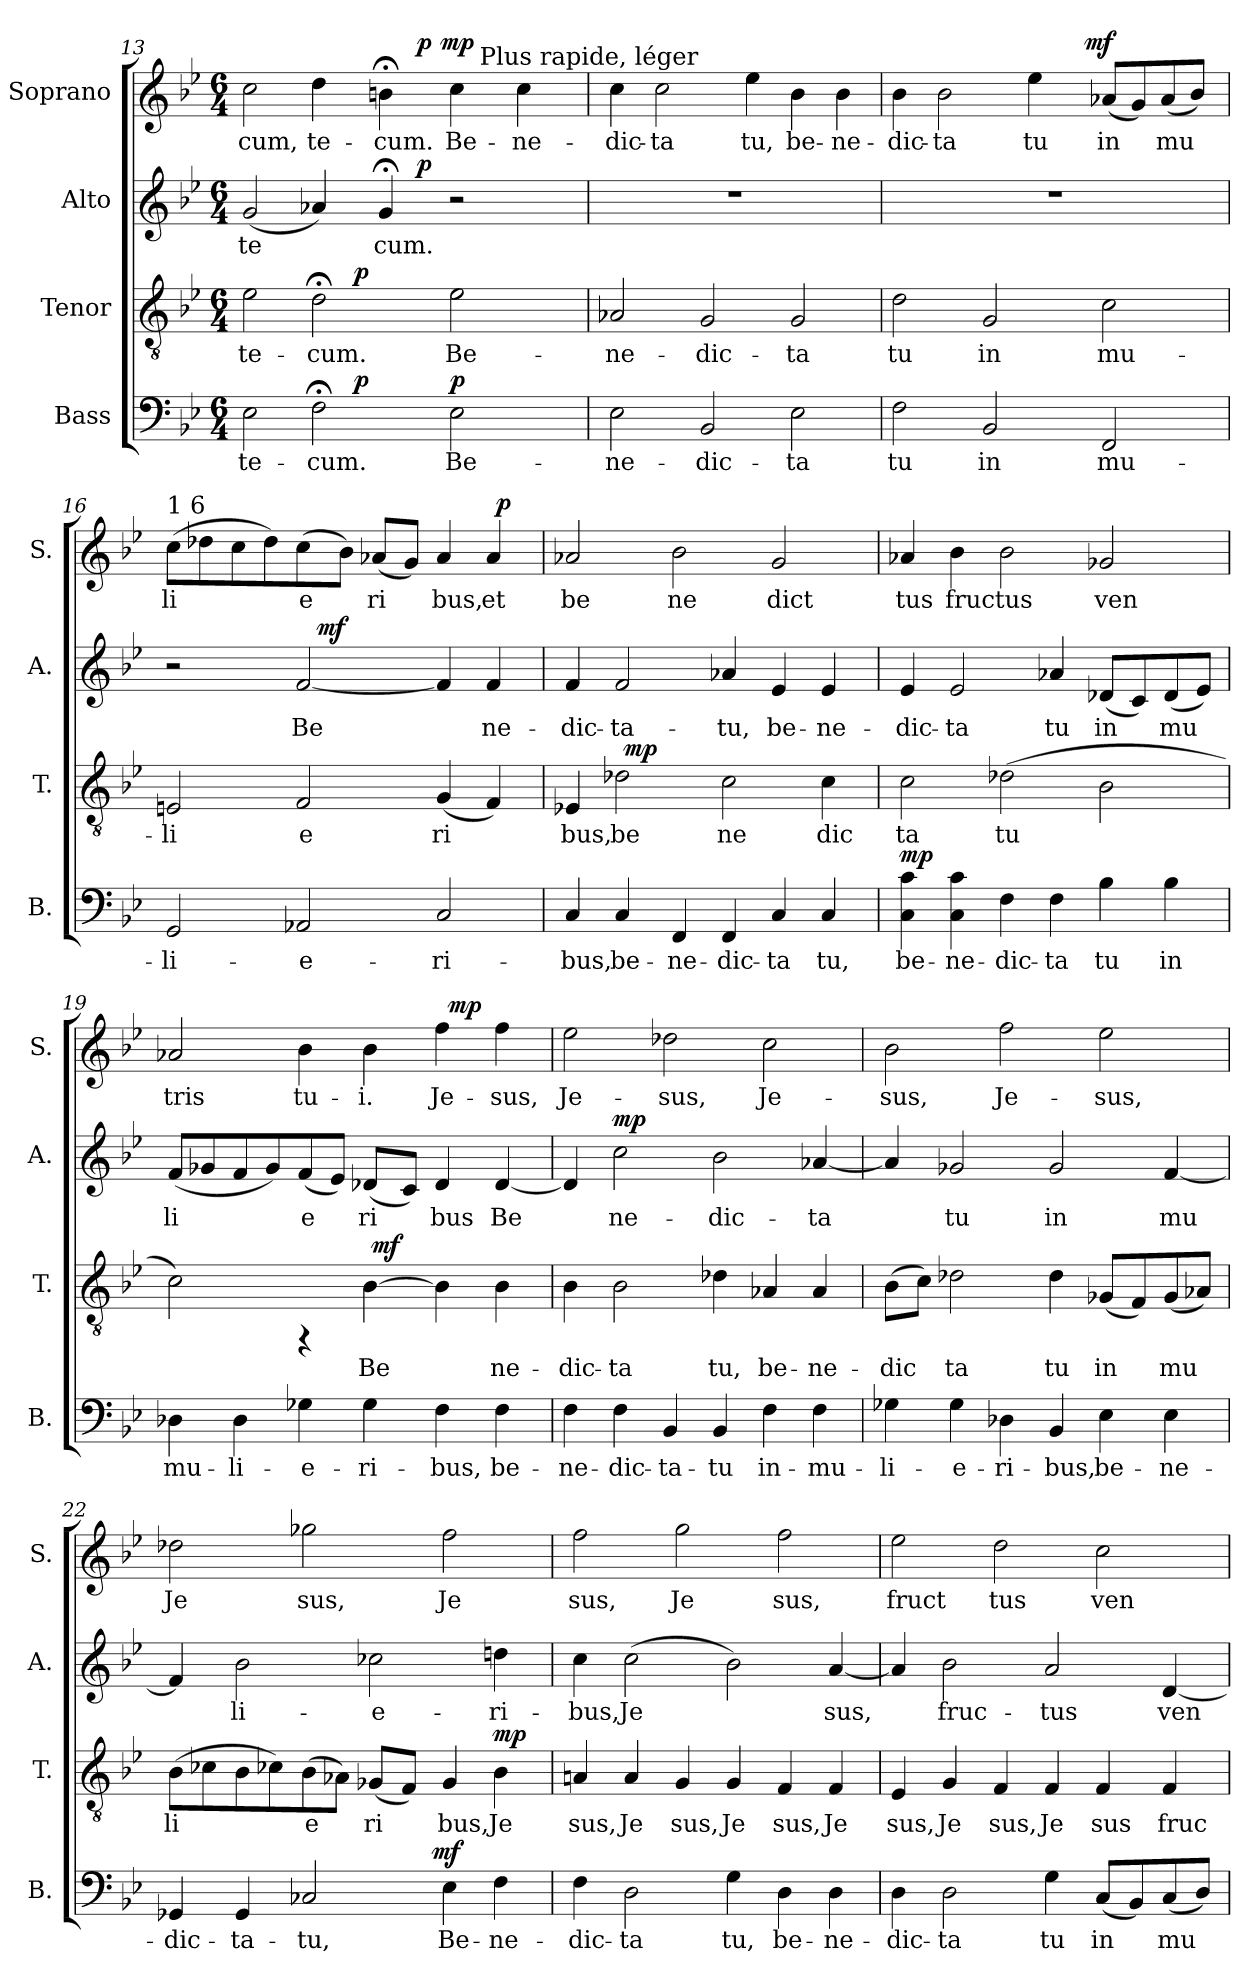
**kern	**text	**dynam	**kern	**text	**dynam	**kern	**text	**dynam	**kern	**text	**dynam
*part4	*part4	*part4	*part3	*part3	*part3	*part2	*part2	*part2	*part1	*part1	*part1
*staff4	*staff4	*staff4	*staff3	*staff3	*staff3	*staff2	*staff2	*staff2	*staff1	*staff1	*staff1
*I"Bass	*	*	*I"Tenor	*	*	*I"Alto	*	*	*I"Soprano	*	*
*I'B.	*	*	*I'T.	*	*	*I'A.	*	*	*I'S.	*	*
!!LO:PB:g=z
*clefF4	*	*	*clefGv2	*	*	*clefG2	*	*	*clefG2	*	*
*k[b-e-]	*	*	*k[b-e-]	*	*	*k[b-e-]	*	*	*k[b-e-]	*	*
*B-:	*	*	*B-:	*	*	*B-:	*	*	*B-:	*	*
*M6/4	*	*	*M6/4	*	*	*M6/4	*	*	*M6/4	*	*
=13	=13	=13	=13	=13	=13	=13	=13	=13	=13	=13	=13
!	!LO:LY:b:cj	!	!	!LO:LY:b:cj	!	!	!LO:LY:b:cj	!	!	!LO:LY:b:cj	!
*^	*	*	*^	*	*	*^	*	*	*^	*	*
*	*	*	*	*	*	*	*	*	*	*	*	*	*^	*	*
*	*	*	*	*	*	*	*	*	*	*	*	*	*	*^	*	*
2E-\	2ryy	te-	.	2e-\	2ryy	te-	.	(<2g/	2ryy	te-	.	2cc\	2ryy	2ryy	1ryy	cum,	.
!	!	!LO:LY:b:cj	!	!	!	!LO:LY:b:cj	!	!	!	!LO:LY:b:cj	!	!	!	!	!	!LO:LY:b:cj	!
2F;<\	8ryy	-cum.	.	2d;<\	8ryy	-cum.	.	4a-X/)	4ryy	--	.	4dd\	4ryy	4ryy	.	te-	.
.	32ryy	.	.	.	32ryy	.	.	.	.	.	.	.	.	.	.	.	.
!	!	!	!LO:DY:a	!	!	!	!LO:DY:a	!	!	!	!	!	!	!	!	!	!
.	2ryy	.	p	.	2ryy	.	p	.	.	.	.	.	.	.	.	.	.
!	!	!	!	!	!	!	!	!	!	!LO:LY:b:cj	!	!	!	!	!	!LO:LY:b:cj	!
.	.	.	.	.	.	.	.	4g;</	8ryy	-cum.	.	4bn;<\	8ryy	8...ryy	.	-cum.	.
.	.	.	.	.	.	.	.	.	64ryy	.	.	.	64ryy	.	.	.	.
!	!	!	!	!	!	!	!	!	!	!	!LO:DY:a	!	!	!	!	!	!LO:DY:a
.	.	.	.	.	.	.	.	.	2ryy	.	p	.	2ryy	.	.	.	p
!	!	!	!	!	!	!	!	!	!	!	!	!	!	!	!	!	!LO:DY:a
.	.	.	.	.	.	.	.	.	.	.	.	.	.	2ryy	.	.	mp
!	!	!LO:LY:b:cj	!LO:DY:a	!	!	!LO:LY:b:cj	!	!	!	!	!	!	!	!	!	!LO:LY:b:cj	!
2E-\	.	Be-	p	2e-\	.	Be-	.	2r	.	.	.	4cc\	.	.	8ryy	Be-	.
*	*	*	*	*	*	*	*	*	*	*	*	*MM72	*	*	*	*	*
!	!	!	!	!	!	!	!	!	!	!	!	!	!	!	!LO:TX:a:t=Plus rapide, léger	!	!
.	.	.	.	.	.	.	.	.	.	.	.	.	.	.	4.ryy	.	.
.	4ryy	.	.	.	4ryy	.	.	.	.	.	.	.	.	.	.	.	.
!	!	!	!	!	!	!	!	!	!	!	!	!	!	!	!	!LO:LY:b:cj	!
.	.	.	.	.	.	.	.	.	.	.	.	4cc\	.	.	.	-ne-	.
.	.	.	.	.	.	.	.	.	16..ryy	.	.	.	16..ryy	.	.	.	.
.	16.ryy	.	.	.	16.ryy	.	.	.	.	.	.	.	.	.	.	.	.
.	.	.	.	.	.	.	.	.	.	.	.	.	.	64ryy	.	.	.
=14	=14	=14	=14	=14	=14	=14	=14	=14	=14	=14	=14	=14	=14	=14	=14	=14	=14
!	!	!LO:LY:b:cj	!	!	!	!LO:LY:b:cj	!	!	!	!	!	!	!	!	!	!LO:LY:b:cj	!
*v	*v	*	*	*	*	*	*	*v	*v	*	*	*v	*v	*v	*v	*	*
*	*	*	*v	*v	*	*	*	*	*	*	*	*
2E-\	-ne-	.	2A-X/	-ne-	.	1.r	.	.	4cc\	-dic-	.
!	!	!	!	!	!	!	!	!	!	!LO:LY:b:cj	!
.	.	.	.	.	.	.	.	.	2cc\	-ta	.
!	!LO:LY:b:cj	!	!	!LO:LY:b:cj	!	!	!	!	!	!	!
2BB-/	-dic-	.	2G/	-dic-	.	.	.	.	.	.	.
!	!	!	!	!	!	!	!	!	!	!LO:LY:b:cj	!
.	.	.	.	.	.	.	.	.	4ee-\	tu,	.
!	!LO:LY:b:cj	!	!	!LO:LY:b:cj	!	!	!	!	!	!LO:LY:b:cj	!
2E-\	-ta	.	2G/	-ta	.	.	.	.	4b-\	be-	.
!	!	!	!	!	!	!	!	!	!	!LO:LY:b:cj	!
.	.	.	.	.	.	.	.	.	4b-\	-ne-	.
=15	=15	=15	=15	=15	=15	=15	=15	=15	=15	=15	=15
!	!LO:LY:b:cj	!	!	!LO:LY:b:cj	!	!	!	!	!	!LO:LY:b:cj	!
*	*	*	*	*	*	*	*	*	*^	*	*
2F\	tu	.	2d\	tu	.	1.r	.	.	4b-\	2ryy	-dic-	.
!	!	!	!	!	!	!	!	!	!	!	!LO:LY:b:cj	!
.	.	.	.	.	.	.	.	.	2b-\	.	-ta	.
!	!LO:LY:b:cj	!	!	!LO:LY:b:cj	!	!	!	!	!	!	!	!
2BB-/	in	.	2G/	in	.	.	.	.	.	4ryy	.	.
!	!	!	!	!	!	!	!	!	!	!	!LO:LY:b:cj	!
.	.	.	.	.	.	.	.	.	4ee-\	8ryy	tu	.
.	.	.	.	.	.	.	.	.	.	16ryy	.	.
.	.	.	.	.	.	.	.	.	.	64ryy	.	.
!	!	!	!	!	!	!	!	!	!	!	!	!LO:DY:a
.	.	.	.	.	.	.	.	.	.	2ryy	.	mf
!	!LO:LY:b:cj	!	!	!LO:LY:b:cj	!	!	!	!	!	!	!LO:LY:b:cj	!
2FF/	mu-	.	2c\	mu-	.	.	.	.	(<8a-X/L	.	in	.
!	!	!	!	!	!	!	!	!	!	!	!LO:LY:b:cj	!
.	.	.	.	.	.	.	.	.	8g/)	.	.	.
!	!	!	!	!	!	!	!	!	!	!	!LO:LY:b:cj	!
.	.	.	.	.	.	.	.	.	(<8a-/	.	mu-	.
!	!	!	!	!	!	!	!	!	!	!	!LO:LY:b:cj	!
.	.	.	.	.	.	.	.	.	8b-/J)	.	--	.
.	.	.	.	.	.	.	.	.	.	32.ryy	.	.
!!LO:PB:g=z	!!
=16	=16	=16	=16	=16	=16	=16	=16	=16	=16	=16	=16	=16
!	!	!	!	!	!	!	!	!	!LO:TX:a:t=1 6	!	!	!
!	!LO:LY:b:cj	!	!	!LO:LY:b:cj	!	!	!	!	!	!	!LO:LY:b:cj	!
*	*	*	*	*	*	*^	*	*	*	*	*	*
2GG/	-li-	.	2En/	-li	.	2r	2ryy	.	.	(>8cc\L	1ryy	-li	.
!	!	!	!	!	!	!	!	!	!	!	!	!LO:LY:b:cj	!
.	.	.	.	.	.	.	.	.	.	8dd-X\	.	.	.
!	!	!	!	!	!	!	!	!	!	!	!	!LO:LY:b:cj	!
.	.	.	.	.	.	.	.	.	.	8cc\	.	.	.
!	!	!	!	!	!	!	!	!	!	!	!	!LO:LY:b:cj	!
.	.	.	.	.	.	.	.	.	.	8dd-\)	.	.	.
!	!LO:LY:b:cj	!	!	!LO:LY:b:cj	!	!	!	!LO:LY:b:cj	!	!	!	!LO:LY:b:cj	!
2AA-X/	-e-	.	2F/	e	.	[<2f/	16ryy	Be-	.	(>8cc\	.	e	.
!	!	!	!	!	!	!	!	!	!LO:DY:a	!	!	!	!
.	.	.	.	.	.	.	2...ryy	.	mf	.	.	.	.
!	!	!	!	!	!	!	!	!	!	!	!	!LO:LY:b:cj	!
.	.	.	.	.	.	.	.	.	.	8b-\J)	.	.	.
!	!	!	!	!	!	!	!	!	!	!	!	!LO:LY:b:cj	!
.	.	.	.	.	.	.	.	.	.	(<8a-X/L	.	ri	.
!	!	!	!	!	!	!	!	!	!	!	!	!LO:LY:b:cj	!
.	.	.	.	.	.	.	.	.	.	8g/J)	.	.	.
!	!LO:LY:b:cj	!	!	!LO:LY:b:cj	!	!	!	!LO:LY:b:cj	!	!	!	!LO:LY:b:cj	!
2C/	-ri-	.	(<4G/	ri	.	4f/]	.	--	.	4a-/	4ryy	bus,	.
!	!	!	!	!LO:LY:b:cj	!	!	!	!LO:LY:b:cj	!	!	!	!LO:LY:b:cj	!
.	.	.	4F/)	.	.	4f/	.	-ne-	.	4a-/	64ryy	et	.
!	!	!	!	!	!	!	!	!	!	!	!	!	!LO:DY:a
.	.	.	.	.	.	.	.	.	.	.	8...ryy	.	p
=17	=17	=17	=17	=17	=17	=17	=17	=17	=17	=17	=17	=17	=17
!	!LO:LY:b:cj	!	!	!LO:LY:b:cj	!	!	!	!LO:LY:b:cj	!	!	!	!LO:LY:b:cj	!
*	*	*	*	*	*	*v	*v	*	*	*	*	*	*
*	*	*	*^	*	*	*	*	*	*v	*v	*	*
4C/	-bus,	.	4E-X/	4ryy	bus,	.	4f/	-dic-	.	2a-X/	be	.
!	!LO:LY:b:cj	!	!	!	!LO:LY:b:cj	!	!	!LO:LY:b:cj	!	!	!	!
4C/	be-	.	2d-X\	64ryy	be	.	2f/	-ta-	.	.	.	.
!	!	!	!	!	!	!LO:DY:a	!	!	!	!	!	!
.	.	.	.	1ryy	.	mp	.	.	.	.	.	.
!	!LO:LY:b:cj	!	!	!	!	!	!	!	!	!	!LO:LY:b:cj	!
4FF/	-ne-	.	.	.	.	.	.	.	.	2b-\	ne	.
!	!LO:LY:b:cj	!	!	!	!LO:LY:b:cj	!	!	!LO:LY:b:cj	!	!	!	!
4FF/	-dic-	.	2c\	.	ne	.	4a-X/	-tu,	.	.	.	.
!	!LO:LY:b:cj	!	!	!	!	!	!	!LO:LY:b:cj	!	!	!LO:LY:b:cj	!
4C/	-ta	.	.	.	.	.	4e-/	be-	.	2g/	dict	.
!	!LO:LY:b:cj	!	!	!	!LO:LY:b:cj	!	!	!LO:LY:b:cj	!	!	!	!
4C/	tu,	.	4c\	.	dic	.	4e-/	-ne-	.	.	.	.
.	.	.	.	8...ryy	.	.	.	.	.	.	.	.
=18	=18	=18	=18	=18	=18	=18	=18	=18	=18	=18	=18	=18
!	!LO:LY:b:cj	!LO:DY:a	!	!	!LO:LY:b:cj	!	!	!LO:LY:b:cj	!	!	!LO:LY:b:cj	!
*	*	*	*v	*v	*	*	*	*	*	*	*	*
4c\ 4C\	be-	mp	2c\	ta	.	4e-/	-dic-	.	4a-X/	tus	.
!	!LO:LY:b:cj	!	!	!	!	!	!LO:LY:b:cj	!	!	!LO:LY:b:cj	!
4c\ 4C\	-ne-	.	.	.	.	2e-/	-ta	.	4b-\	fruc	.
!	!LO:LY:b:cj	!	!	!LO:LY:b:cj	!	!	!	!	!	!LO:LY:b:cj	!
4F\	-dic-	.	(>2d-X\	tu	.	.	.	.	2b-\	tus	.
!	!LO:LY:b:cj	!	!	!	!	!	!LO:LY:b:cj	!	!	!	!
4F\	-ta	.	.	.	.	4a-X/	tu	.	.	.	.
!	!LO:LY:b:cj	!	!	!LO:LY:b:cj	!	!	!LO:LY:b:cj	!	!	!LO:LY:b:cj	!
4B-\	tu	.	2B-\	.	.	(<8d-X/L	in	.	2g-X/	ven	.
!	!	!	!	!	!	!	!LO:LY:b:cj	!	!	!	!
.	.	.	.	.	.	8c/)	.	.	.	.	.
!	!LO:LY:b:cj	!	!	!	!	!	!LO:LY:b:cj	!	!	!	!
4B-\	in	.	.	.	.	(<8d-/	mu-	.	.	.	.
!	!	!	!	!	!	!	!LO:LY:b:cj	!	!	!	!
.	.	.	.	.	.	8e-/J)	--	.	.	.	.
!!LO:PB:g=z
=19	=19	=19	=19	=19	=19	=19	=19	=19	=19	=19	=19
!	!LO:LY:b:cj	!	!	!LO:LY:b:cj	!	!	!LO:LY:b:cj	!	!	!LO:LY:b:cj	!
*	*	*	*^	*	*	*	*	*	*^	*	*
4D-X\	mu-	.	2c\)	2ryy	.	.	(<8f/L	-li-	.	2a-X/	1ryy	tris	.
!	!	!	!	!	!	!	!	!LO:LY:b:cj	!	!	!	!	!
.	.	.	.	.	.	.	8g-X/	--	.	.	.	.	.
!	!LO:LY:b:cj	!	!	!	!	!	!	!LO:LY:b:cj	!	!	!	!	!
4D-\	-li-	.	.	.	.	.	8f/	--	.	.	.	.	.
!	!	!	!	!	!	!	!	!LO:LY:b:cj	!	!	!	!	!
.	.	.	.	.	.	.	8g-/)	--	.	.	.	.	.
!	!LO:LY:b:cj	!	!	!	!	!	!	!LO:LY:b:cj	!	!	!	!LO:LY:b:cj	!
4G-X\	-e-	.	4rFF	4ryy	.	.	(<8f/	-e-	.	4b-\	.	tu-	.
!	!	!	!	!	!	!	!	!LO:LY:b:cj	!	!	!	!	!
.	.	.	.	.	.	.	8e-/J)	--	.	.	.	.	.
!	!LO:LY:b:cj	!	!	!	!LO:LY:b:cj	!	!	!LO:LY:b:cj	!	!	!	!LO:LY:b:cj	!
4G-\	-ri-	.	[>4B-\	64ryy	Be	.	(<8d-X/L	-ri-	.	4b-\	.	-i.	.
!	!	!	!	!	!	!LO:DY:a	!	!	!	!	!	!	!
.	.	.	.	2ryy	.	mf	.	.	.	.	.	.	.
!	!	!	!	!	!	!	!	!LO:LY:b:cj	!	!	!	!	!
.	.	.	.	.	.	.	8c/J)	--	.	.	.	.	.
!	!LO:LY:b:cj	!	!	!	!LO:LY:b:cj	!	!	!LO:LY:b:cj	!	!	!	!LO:LY:b:cj	!
4F\	-bus,	.	4B-\]	.	.	.	4d-/	-bus	.	4ff\	32ryy	Je-	.
!	!	!	!	!	!	!	!	!	!	!	!	!	!LO:DY:a
.	.	.	.	.	.	.	.	.	.	.	4...ryy	.	mp
!	!LO:LY:b:cj	!	!	!	!LO:LY:b:cj	!	!	!LO:LY:b:cj	!	!	!	!LO:LY:b:cj	!
4F\	be-	.	4B-\	.	ne-	.	[<4d-/	Be-	.	4ff\	.	-sus,	.
.	.	.	.	8...ryy	.	.	.	.	.	.	.	.	.
=20	=20	=20	=20	=20	=20	=20	=20	=20	=20	=20	=20	=20	=20
!	!LO:LY:b:cj	!	!	!	!LO:LY:b:cj	!	!	!LO:LY:b:cj	!	!	!	!LO:LY:b:cj	!
*	*	*	*v	*v	*	*	*	*	*	*v	*v	*	*
4F\	-ne-	.	4B-\	-dic-	.	4d-/]	--	.	2ee-\	Je-	.
!	!LO:LY:b:cj	!	!	!LO:LY:b:cj	!	!	!LO:LY:b:cj	!LO:DY:a	!	!	!
4F\	-dic-	.	2B-\	-ta	.	2cc\	-ne-	mp	.	.	.
!	!LO:LY:b:cj	!	!	!	!	!	!	!	!	!LO:LY:b:cj	!
4BB-/	-ta-	.	.	.	.	.	.	.	2dd-X\	-sus,	.
!	!LO:LY:b:cj	!	!	!LO:LY:b:cj	!	!	!LO:LY:b:cj	!	!	!	!
4BB-/	-tu	.	4d-X\	tu,	.	2b-\	-dic-	.	.	.	.
!	!LO:LY:b:cj	!	!	!LO:LY:b:cj	!	!	!	!	!	!LO:LY:b:cj	!
4F\	in-	.	4A-X/	be-	.	.	.	.	2cc\	Je-	.
!	!LO:LY:b:cj	!	!	!LO:LY:b:cj	!	!	!LO:LY:b:cj	!	!	!	!
4F\	-mu-	.	4A-/	-ne-	.	[<4a-X/	-ta	.	.	.	.
=21	=21	=21	=21	=21	=21	=21	=21	=21	=21	=21	=21
!	!LO:LY:b:cj	!	!	!LO:LY:b:cj	!	!	!LO:LY:b:cj	!	!	!LO:LY:b:cj	!
4G-X\	-li-	.	(>8B-\L	-dic-	.	4a-/]	.	.	2b-\	-sus,	.
!	!	!	!	!LO:LY:b:cj	!	!	!	!	!	!	!
.	.	.	8c\J)	--	.	.	.	.	.	.	.
!	!LO:LY:b:cj	!	!	!LO:LY:b:cj	!	!	!LO:LY:b:cj	!	!	!	!
4G-\	-e-	.	2d-X\	-ta	.	2g-X/	tu	.	.	.	.
!	!LO:LY:b:cj	!	!	!	!	!	!	!	!	!LO:LY:b:cj	!
4D-X\	-ri-	.	.	.	.	.	.	.	2ff\	Je-	.
!	!LO:LY:b:cj	!	!	!LO:LY:b:cj	!	!	!LO:LY:b:cj	!	!	!	!
4BB-/	-bus,	.	4d-\	tu	.	2g-/	in	.	.	.	.
!	!LO:LY:b:cj	!	!	!LO:LY:b:cj	!	!	!	!	!	!LO:LY:b:cj	!
4E-\	be-	.	(<8G-X/L	in	.	.	.	.	2ee-\	-sus,	.
!	!	!	!	!LO:LY:b:cj	!	!	!	!	!	!	!
.	.	.	8F/)	.	.	.	.	.	.	.	.
!	!LO:LY:b:cj	!	!	!LO:LY:b:cj	!	!	!LO:LY:b:cj	!	!	!	!
4E-\	-ne-	.	(<8G-/	mu-	.	[<4f/	mu-	.	.	.	.
!	!	!	!	!LO:LY:b:cj	!	!	!	!	!	!	!
.	.	.	8A-X/J)	--	.	.	.	.	.	.	.
!!LO:PB:g=z
=22	=22	=22	=22	=22	=22	=22	=22	=22	=22	=22	=22
!	!LO:LY:b:cj	!	!	!LO:LY:b:cj	!	!	!LO:LY:b:cj	!	!	!LO:LY:b:cj	!
*^	*	*	*	*	*	*	*	*	*	*	*
4GG-X/	2ryy	-dic-	.	(>8B-\L	-li	.	4f/]	--	.	2dd-X\	Je	.
!	!	!	!	!	!LO:LY:b:cj	!	!	!	!	!	!	!
.	.	.	.	8c-X\	.	.	.	.	.	.	.	.
!	!	!LO:LY:b:cj	!	!	!LO:LY:b:cj	!	!	!LO:LY:b:cj	!	!	!	!
4GG-/	.	-ta-	.	8B-\	.	.	2b-\	-li-	.	.	.	.
!	!	!	!	!	!LO:LY:b:cj	!	!	!	!	!	!	!
.	.	.	.	8c-X\)	.	.	.	.	.	.	.	.
!	!	!LO:LY:b:cj	!	!	!LO:LY:b:cj	!	!	!	!	!	!LO:LY:b:cj	!
2C-X/	4ryy	-tu,	.	(>8B-\	e	.	.	.	.	2gg-X\	sus,	.
!	!	!	!	!	!LO:LY:b:cj	!	!	!	!	!	!	!
.	.	.	.	8A-X\J)	.	.	.	.	.	.	.	.
!	!	!	!	!	!LO:LY:b:cj	!	!	!LO:LY:b:cj	!	!	!	!
.	8...ryy	.	.	(<8G-X/L	ri	.	2cc-X\	-e-	.	.	.	.
!	!	!	!	!	!LO:LY:b:cj	!	!	!	!	!	!	!
.	.	.	.	8F/J)	.	.	.	.	.	.	.	.
!	!	!	!LO:DY:a	!	!	!	!	!	!	!	!	!
.	2ryy	.	mf	.	.	.	.	.	.	.	.	.
!	!	!LO:LY:b:cj	!	!	!LO:LY:b:cj	!	!	!	!	!	!LO:LY:b:cj	!
4E-\	.	Be-	.	4G-/	bus,	.	.	.	.	2ff\	Je	.
!	!	!LO:LY:b:cj	!	!	!LO:LY:b:cj	!LO:DY:a	!	!LO:LY:b:cj	!	!	!	!
4F\	.	-ne-	.	4B-\	Je	mp	4ddn\	-ri-	.	.	.	.
.	64ryy	.	.	.	.	.	.	.	.	.	.	.
=23	=23	=23	=23	=23	=23	=23	=23	=23	=23	=23	=23	=23
!	!	!LO:LY:b:cj	!	!	!LO:LY:b:cj	!	!	!LO:LY:b:cj	!	!	!LO:LY:b:cj	!
*v	*v	*	*	*	*	*	*	*	*	*	*	*
4F\	-dic-	.	4An/	sus,	.	4cc\	-bus,	.	2ff\	sus,	.
!	!LO:LY:b:cj	!	!	!LO:LY:b:cj	!	!	!LO:LY:b:cj	!	!	!	!
2D\	-ta	.	4A/	Je	.	(>2cc\	Je-	.	.	.	.
!	!	!	!	!LO:LY:b:cj	!	!	!	!	!	!LO:LY:b:cj	!
.	.	.	4G/	sus,	.	.	.	.	2gg\	Je	.
!	!LO:LY:b:cj	!	!	!LO:LY:b:cj	!	!	!LO:LY:b:cj	!	!	!	!
4G\	tu,	.	4G/	Je	.	2b-\)	--	.	.	.	.
!	!LO:LY:b:cj	!	!	!LO:LY:b:cj	!	!	!	!	!	!LO:LY:b:cj	!
4D\	be-	.	4F/	sus,	.	.	.	.	2ff\	sus,	.
!	!LO:LY:b:cj	!	!	!LO:LY:b:cj	!	!	!LO:LY:b:cj	!	!	!	!
4D\	-ne-	.	4F/	Je	.	[<4a/	-sus,	.	.	.	.
=24	=24	=24	=24	=24	=24	=24	=24	=24	=24	=24	=24
!	!LO:LY:b:cj	!	!	!LO:LY:b:cj	!	!	!LO:LY:b:cj	!	!	!LO:LY:b:cj	!
4D\	-dic-	.	4E-/	sus,	.	4a/]	.	.	2ee-\	fruct	.
!	!LO:LY:b:cj	!	!	!LO:LY:b:cj	!	!	!LO:LY:b:cj	!	!	!	!
2D\	-ta	.	4G/	Je	.	2b-\	fruc-	.	.	.	.
!	!	!	!	!LO:LY:b:cj	!	!	!	!	!	!LO:LY:b:cj	!
.	.	.	4F/	sus,	.	.	.	.	2dd\	tus	.
!	!LO:LY:b:cj	!	!	!LO:LY:b:cj	!	!	!LO:LY:b:cj	!	!	!	!
4G\	tu	.	4F/	Je	.	2a/	-tus	.	.	.	.
!	!LO:LY:b:cj	!	!	!LO:LY:b:cj	!	!	!	!	!	!LO:LY:b:cj	!
(<8C/L	in	.	4F/	sus	.	.	.	.	2cc\	ven	.
!	!LO:LY:b:cj	!	!	!	!	!	!	!	!	!	!
8BB-/)	.	.	.	.	.	.	.	.	.	.	.
!	!LO:LY:b:cj	!	!	!LO:LY:b:cj	!	!	!LO:LY:b:cj	!	!	!	!
(<8C/	mu-	.	4F/	fruc	.	[>4d/	ven-	.	.	.	.
!	!LO:LY:b:cj	!	!	!	!	!	!	!	!	!	!
8D/J)	--	.	.	.	.	.	.	.	.	.	.
=	=	=	=	=	=	=	=	=	=	=	=
*-	*-	*-	*-	*-	*-	*-	*-	*-	*-	*-	*-
